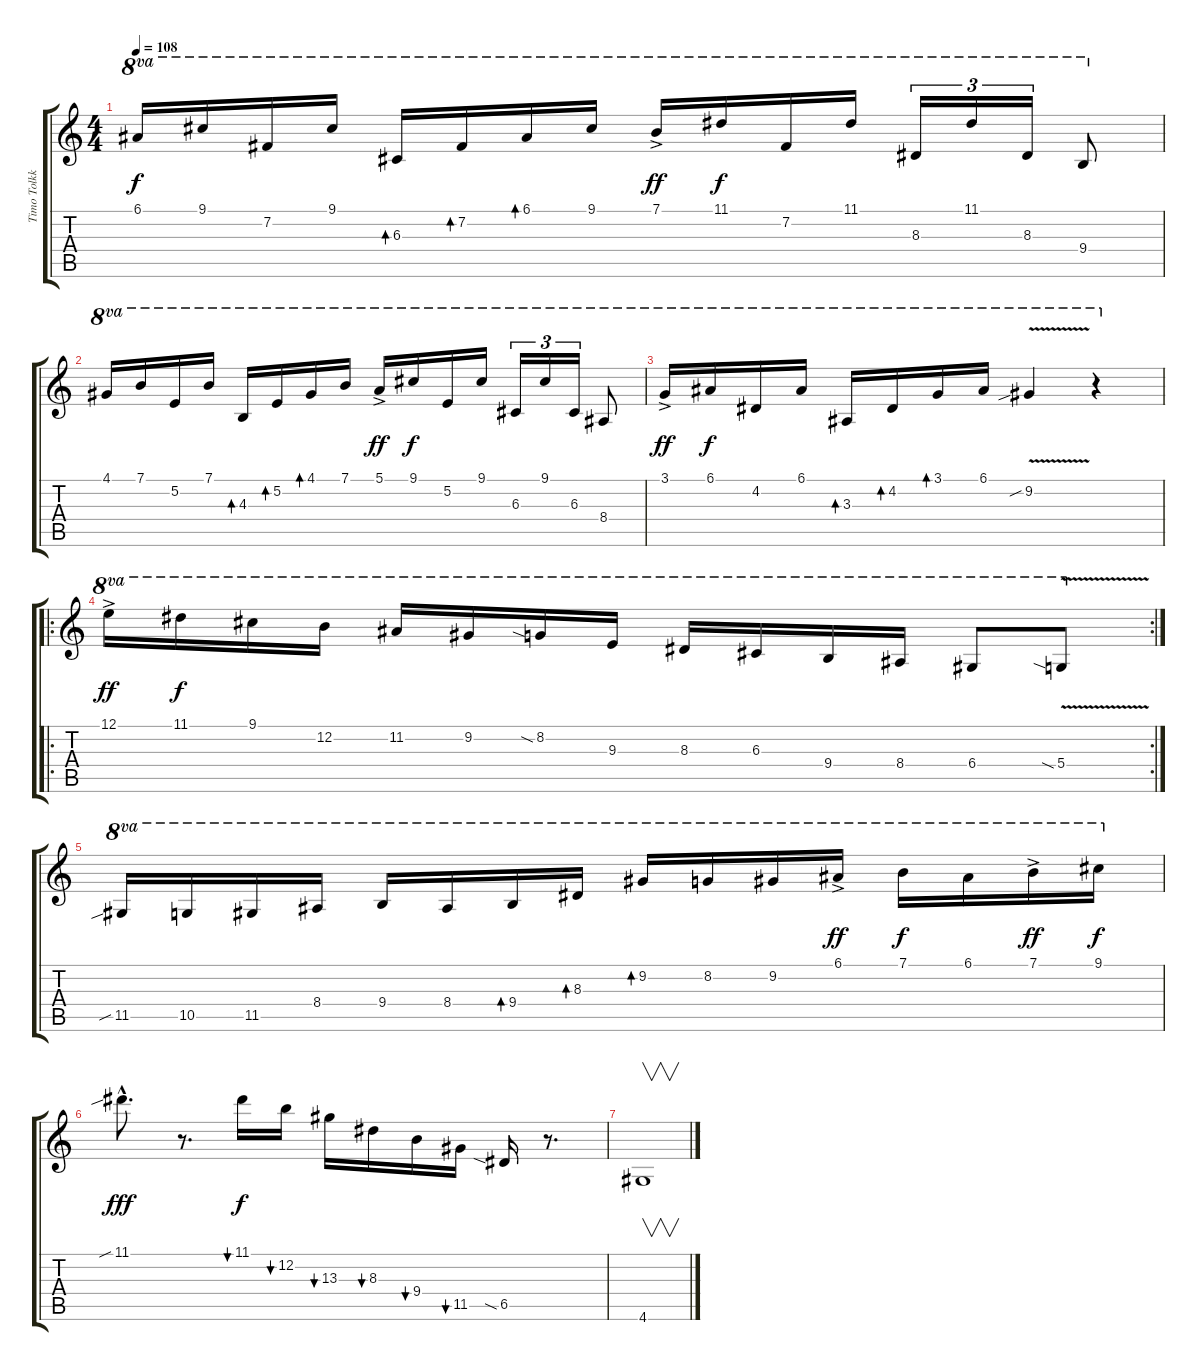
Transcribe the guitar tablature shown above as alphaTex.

\track ("Timo Tolkki" "Timo Tolkk") {instrument overdrivenguitar}
\staff {score tabs}
\tuning (E4 B3 G3 D3 A2 E2) {hide}
\ts (4 4)
\tempo 108
\clef g2
\ks c
6.1.16{ot 8va dy f} 9.1.16{ot 8va} 7.2.16{ot 8va} 9.1.16{ot 8va} 6.3.16{bd 480 ot 8va} 7.2.16{bd 480 ot 8va} 6.1.16{bd 480 ot 8va} 9.1.16{ot 8va} 7.1{ac}.16{ot 8va dy ff} 11.1.16{ot 8va dy f} 7.2.16{ot 8va} 11.1.16{ot 8va} 8.3.16{tu (3 2) ot 8va} 11.1.16{tu (3 2) ot 8va} 8.3.16{tu (3 2) ot 8va} 9.4.8{ot 8va} |
4.1.16{ot 8va} 7.1.16{ot 8va} 5.2.16{ot 8va} 7.1.16{ot 8va} 4.3.16{bd 480 ot 8va} 5.2.16{bd 480 ot 8va} 4.1.16{bd 480 ot 8va} 7.1.16{ot 8va} 5.1{ac}.16{ot 8va dy ff} 9.1.16{ot 8va dy f} 5.2.16{ot 8va} 9.1.16{ot 8va} 6.3.16{tu (3 2) ot 8va} 9.1.16{tu (3 2) ot 8va} 6.3.16{tu (3 2) ot 8va} 8.4.8{ot 8va} |
3.1{ac}.16{ot 8va dy ff} 6.1.16{ot 8va dy f} 4.2.16{ot 8va} 6.1.16{ot 8va} 3.3.16{bd 120 ot 8va} 4.2.16{bd 120 ot 8va} 3.1.16{bd 120 ot 8va} 6.1.16{ot 8va} 9.2{v sib}.4{ot 8va} r.4{ot 8va} |
\ro
\rc 2
12.1{ac}.16{ot 8va dy ff} 11.1.16{ot 8va dy f} 9.1.16{ot 8va} 12.2.16{ot 8va} 11.2.16{ot 8va} 9.2.16{ot 8va} 8.2{sia}.16{ot 8va} 9.3.16{ot 8va} 8.3.16{ot 8va} 6.3.16{ot 8va} 9.4.16{ot 8va} 8.4.16{ot 8va} 6.4.8{ot 8va} 5.4{v sia}.8{ot 8va} |
11.5{sib}.16{ot 8va} 10.5.16{ot 8va} 11.5.16{ot 8va} 8.4.16{ot 8va} 9.4.16{ot 8va} 8.4.16{ot 8va} 9.4.16{bd 120 ot 8va} 8.3.16{bd 120 ot 8va} 9.2.16{bd 120 ot 8va} 8.2.16{ot 8va} 9.2.16{ot 8va} 6.1{ac}.16{ot 8va dy ff} 7.1.16{ot 8va dy f} 6.1.16{ot 8va} 7.1{ac}.16{ot 8va dy ff} 9.1.16{ot 8va dy f} |
11.1{sib hac}.8{d dy fff} r.8{d} 11.1.16{bu 120 dy f} 12.2.16{bu 120} 13.3.16{bu 120} 8.3.16{bu 120} 9.4.16{bu 120} 11.5.16{bu 120} 6.5{sia}.16 r.8{d} |
4.6.1{v}
